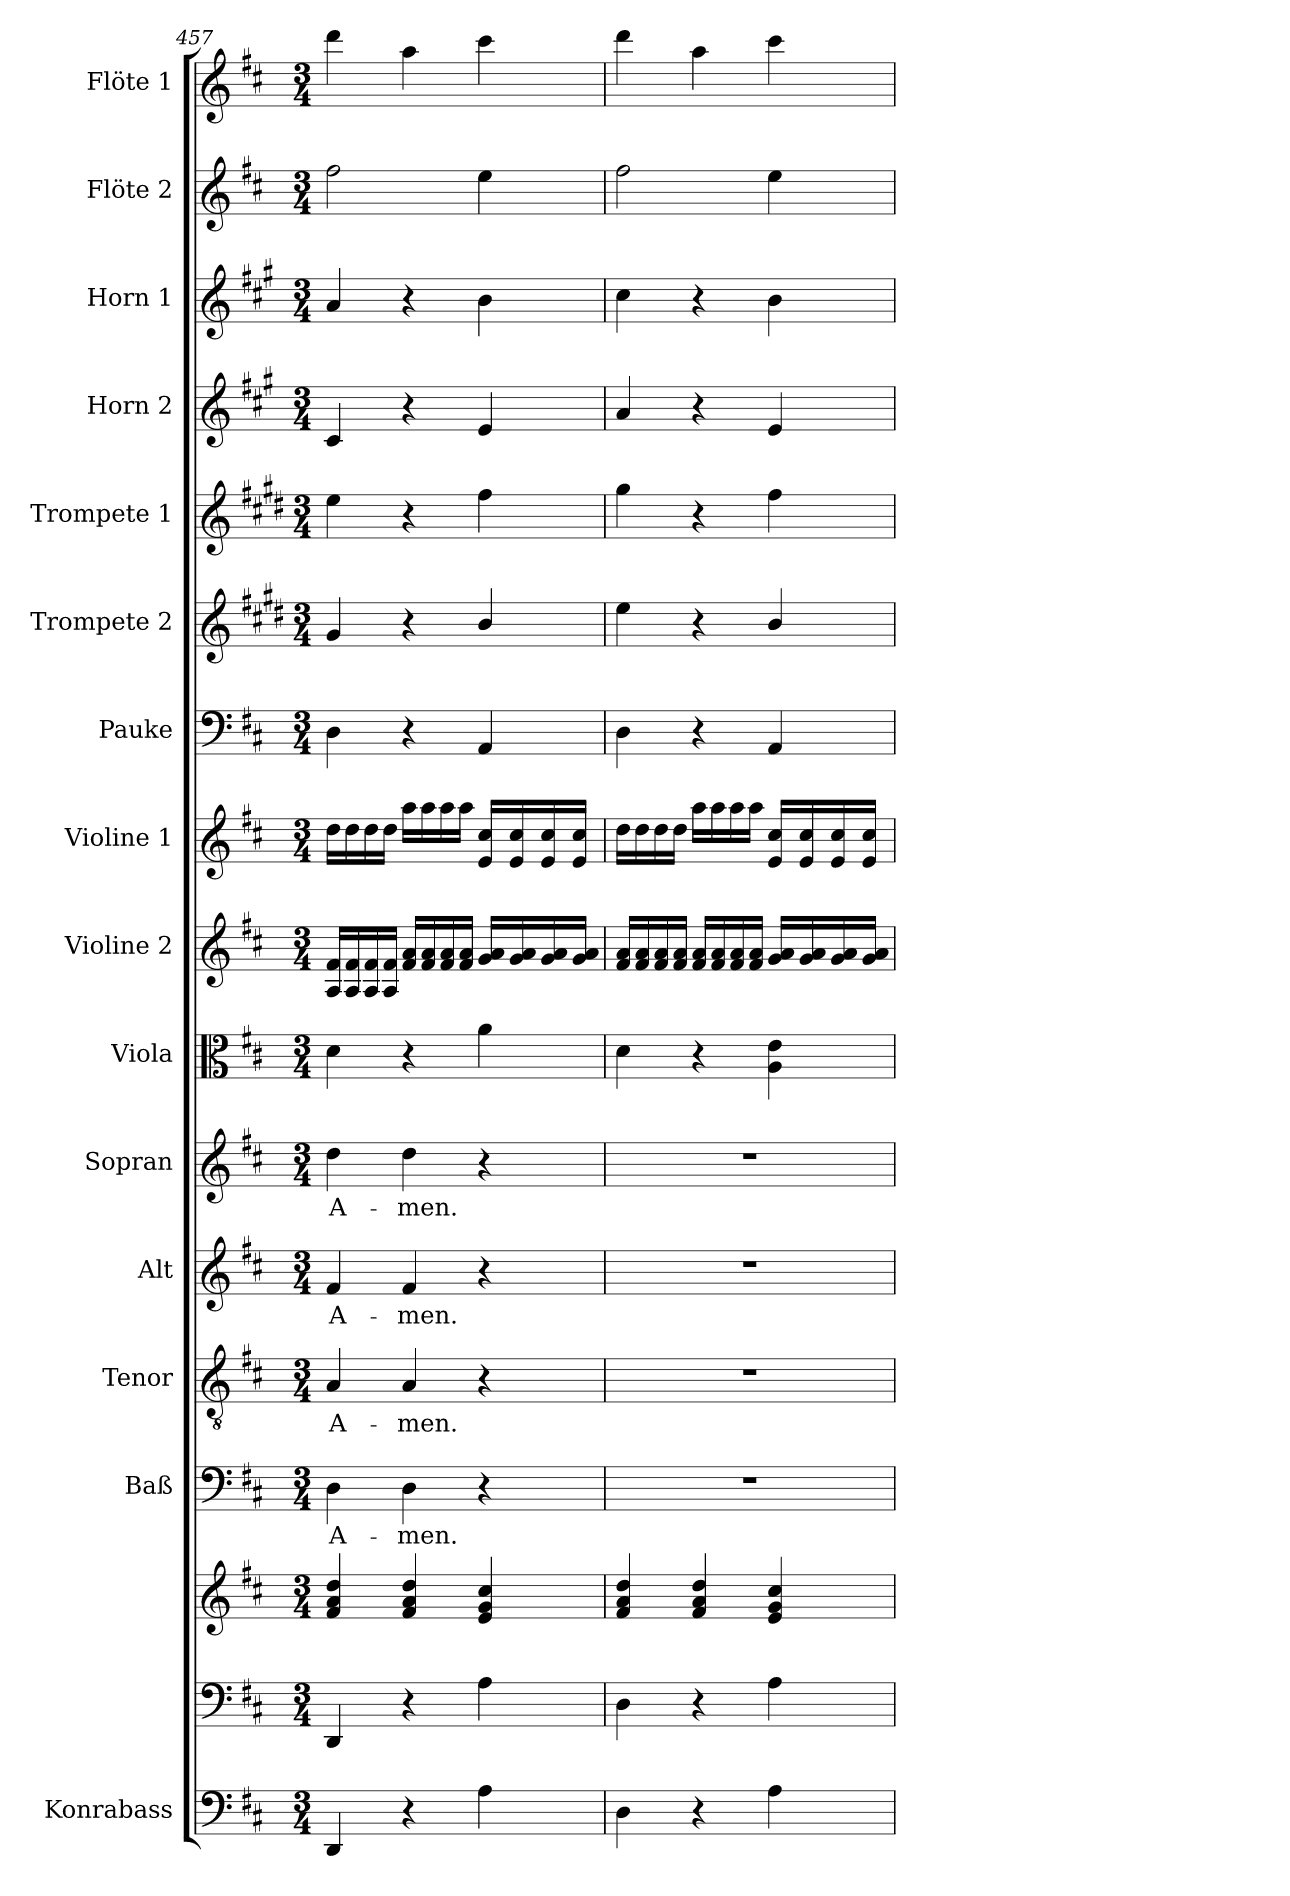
**kern	**kern	**kern	**kern	**text	**kern	**text	**kern	**text	**kern	**text	**kern	**kern	**kern	**kern	**kern	**kern	**kern	**kern	**kern	**kern
*part16	*part15	*part15	*part14	*part14	*part13	*part13	*part12	*part12	*part11	*part11	*part10	*part9	*part8	*part7	*part6	*part5	*part4	*part3	*part2	*part1
*staff17	*staff16	*staff15	*staff14	*staff14	*staff13	*staff13	*staff12	*staff12	*staff11	*staff11	*staff10	*staff9	*staff8	*staff7	*staff6	*staff5	*staff4	*staff3	*staff2	*staff1
*I"Konrabass	*	*	*I"Baß	*	*I"Tenor	*	*I"Alt	*	*I"Sopran	*	*I"Viola	*I"Violine 2	*I"Violine 1	*I"Pauke	*I"Trompete 2	*I"Trompete 1	*I"Horn 2	*I"Horn 1	*I"Flöte 2	*I"Flöte 1
*I'Kb.	*	*	*I'Baß	*	*I'Ten	*	*I'Alt	*	*I'Sop	*	*I'Vla.	*I'Vln. 2	*I'Vln. 1	*I'Pk.	*I'Trp. 2	*I'Trp. 1	*I'Hrn. 2	*I'Hrn. 1	*I'Fl. 2	*I'Fl. 1
*clefF4	*clefF4	*clefG2	*clefF4	*	*clefGv2	*	*clefG2	*	*clefG2	*	*clefC3	*clefG2	*clefG2	*clefF4	*clefG2	*clefG2	*clefG2	*clefG2	*clefG2	*clefG2
*ITrd7c12	*	*	*	*	*	*	*	*	*	*	*	*	*	*	*ITrd1c2	*ITrd1c2	*ITrd4c7	*ITrd4c7	*	*
*k[f#c#]	*k[f#c#]	*k[f#c#]	*k[f#c#]	*	*k[f#c#]	*	*k[f#c#]	*	*k[f#c#]	*	*k[f#c#]	*k[f#c#]	*k[f#c#]	*k[f#c#]	*k[f#c#]	*k[f#c#]	*k[f#c#]	*k[f#c#]	*k[f#c#]	*k[f#c#]
*D:	*D:	*D:	*D:	*	*D:	*	*D:	*	*D:	*	*D:	*D:	*D:	*D:	*D:	*D:	*D:	*D:	*D:	*D:
*M3/4	*M3/4	*M3/4	*M3/4	*	*M3/4	*	*M3/4	*	*M3/4	*	*M3/4	*M3/4	*M3/4	*M3/4	*M3/4	*M3/4	*M3/4	*M3/4	*M3/4	*M3/4
=457	=457	=457	=457	=457	=457	=457	=457	=457	=457	=457	=457	=457	=457	=457	=457	=457	=457	=457	=457	=457
!	!	!	!	!LO:LY:b	!	!LO:LY:b	!	!LO:LY:b	!	!LO:LY:b	!	!	!	!	!	!	!	!	!	!
4DDD/	4DD/	4f#/ 4a/ 4dd/	4D\	A-	4A/	A-	4f#/	A-	4dd\	A-	4d\	16A/ 16f#/LL	16dd\LL	4D\	4f#/	4dd\	4F#/	4d/	2ff#\	4ddd\
.	.	.	.	.	.	.	.	.	.	.	.	16A/ 16f#/	16dd\	.	.	.	.	.	.	.
.	.	.	.	.	.	.	.	.	.	.	.	16A/ 16f#/	16dd\	.	.	.	.	.	.	.
.	.	.	.	.	.	.	.	.	.	.	.	16A/ 16f#/JJ	16dd\JJ	.	.	.	.	.	.	.
!	!	!	!	!LO:LY:b	!	!LO:LY:b	!	!LO:LY:b	!	!LO:LY:b	!	!	!	!	!	!	!	!	!	!
4r	4r	4f#/ 4a/ 4dd/	4D\	-men.	4A/	-men.	4f#/	-men.	4dd\	-men.	4r	16f#/ 16a/LL	16aa\LL	4r	4r	4r	4r	4r	.	4aa\
.	.	.	.	.	.	.	.	.	.	.	.	16f#/ 16a/	16aa\	.	.	.	.	.	.	.
.	.	.	.	.	.	.	.	.	.	.	.	16f#/ 16a/	16aa\	.	.	.	.	.	.	.
.	.	.	.	.	.	.	.	.	.	.	.	16f#/ 16a/JJ	16aa\JJ	.	.	.	.	.	.	.
4AA\	4A\	4e/ 4g/ 4cc#/	4r	.	4r	.	4r	.	4r	.	4a\	16g/ 16a/LL	16e/ 16cc#/LL	4AA/	4a/	4ee\	4A/	4e\	4ee\	4ccc#\
.	.	.	.	.	.	.	.	.	.	.	.	16g/ 16a/	16e/ 16cc#/	.	.	.	.	.	.	.
.	.	.	.	.	.	.	.	.	.	.	.	16g/ 16a/	16e/ 16cc#/	.	.	.	.	.	.	.
.	.	.	.	.	.	.	.	.	.	.	.	16g/ 16a/JJ	16e/ 16cc#/JJ	.	.	.	.	.	.	.
=458	=458	=458	=458	=458	=458	=458	=458	=458	=458	=458	=458	=458	=458	=458	=458	=458	=458	=458	=458	=458
4DD\	4D\	4f#/ 4a/ 4dd/	2.r	.	2.r	.	2.r	.	2.r	.	4d\	16f#/ 16a/LL	16dd\LL	4D\	4dd\	4ff#\	4d/	4f#\	2ff#\	4ddd\
.	.	.	.	.	.	.	.	.	.	.	.	16f#/ 16a/	16dd\	.	.	.	.	.	.	.
.	.	.	.	.	.	.	.	.	.	.	.	16f#/ 16a/	16dd\	.	.	.	.	.	.	.
.	.	.	.	.	.	.	.	.	.	.	.	16f#/ 16a/JJ	16dd\JJ	.	.	.	.	.	.	.
4r	4r	4f#/ 4a/ 4dd/	.	.	.	.	.	.	.	.	4r	16f#/ 16a/LL	16aa\LL	4r	4r	4r	4r	4r	.	4aa\
.	.	.	.	.	.	.	.	.	.	.	.	16f#/ 16a/	16aa\	.	.	.	.	.	.	.
.	.	.	.	.	.	.	.	.	.	.	.	16f#/ 16a/	16aa\	.	.	.	.	.	.	.
.	.	.	.	.	.	.	.	.	.	.	.	16f#/ 16a/JJ	16aa\JJ	.	.	.	.	.	.	.
4AA\	4A\	4e/ 4g/ 4cc#/	.	.	.	.	.	.	.	.	4A\ 4e\	16g/ 16a/LL	16e/ 16cc#/LL	4AA/	4a/	4ee\	4A/	4e\	4ee\	4ccc#\
.	.	.	.	.	.	.	.	.	.	.	.	16g/ 16a/	16e/ 16cc#/	.	.	.	.	.	.	.
.	.	.	.	.	.	.	.	.	.	.	.	16g/ 16a/	16e/ 16cc#/	.	.	.	.	.	.	.
.	.	.	.	.	.	.	.	.	.	.	.	16g/ 16a/JJ	16e/ 16cc#/JJ	.	.	.	.	.	.	.
=	=	=	=	=	=	=	=	=	=	=	=	=	=	=	=	=	=	=	=	=
*-	*-	*-	*-	*-	*-	*-	*-	*-	*-	*-	*-	*-	*-	*-	*-	*-	*-	*-	*-	*-
